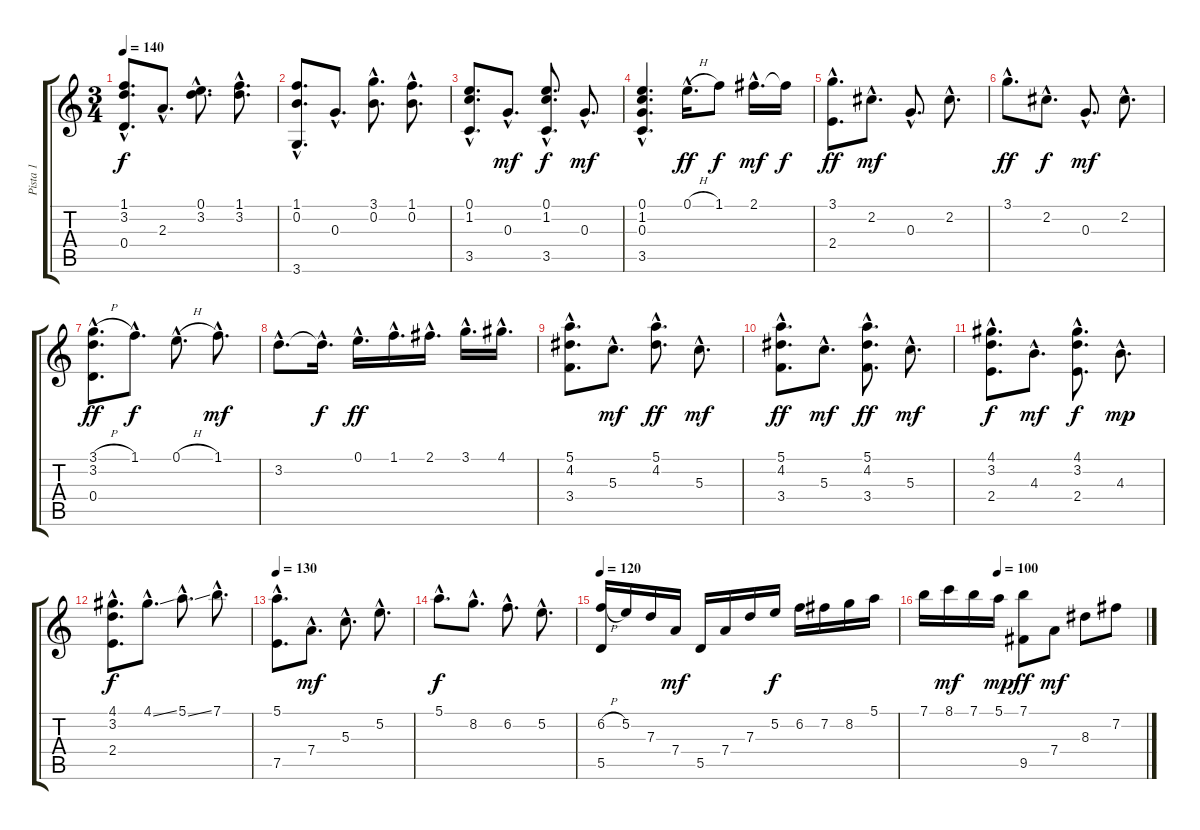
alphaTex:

\track ("Pista 1" "Pista 1") {instrument acousticguitarnylon}
\staff {score tabs}
\tuning (E4 B3 G3 D3 A2 E2) {hide}
\ts (3 4)
\tempo 140
\clef g2
\ks c
(1.1{hac} 3.2{hac} 0.4{hac}).8{d dy f} 2.3{hac}.8{d} (0.1{hac} 3.2{hac}).8{d} (1.1{hac} 3.2{hac}).8{d} |
(1.1{hac} 0.2{hac} 3.6{hac}).8{d} 0.3{hac}.8{d} (3.1{hac} 0.2{hac}).8{d} (1.1{hac} 0.2{hac}).8{d} |
(0.1{hac} 1.2{hac} 3.5{hac}).8{d} 0.3{hac}.8{d dy mf} (0.1{hac} 1.2{hac} 3.5{hac}).8{d dy f} 0.3{hac}.8{d dy mf} |
(0.1{hac} 1.2{hac} 0.3{hac} 3.5{hac}).4{d} 0.1{h hac}.16{d dy ff} 1.1.8{dy f} 2.1{hac}.16{d dy mf} 2.1{t}.16{dy f} |
(3.1{hac} 2.4{hac}).8{d dy ff} 2.2{hac}.8{d dy mf} 0.3{hac}.8{d} 2.2{hac}.8{d} |
3.1{hac}.8{d dy ff} 2.2{hac}.8{d dy f} 0.3{hac}.8{d dy mf} 2.2{hac}.8{d} |
(3.1{h hac} 3.2{hac} 0.4{hac}).8{d dy ff} 1.1{hac}.8{d dy f} 0.1{h hac}.8{d} 1.1{hac}.8{d dy mf} |
3.2{hac}.8{d} 3.2{hac t}.16{d dy f} 0.1{hac}.16{d dy ff} 1.1{hac}.16{d} 2.1{hac}.16{d} 3.1{hac}.16{d} 4.1{hac}.16{d} |
(5.1{hac} 4.2{hac} 3.4{hac}).8{d} 5.3{hac}.8{d dy mf} (5.1{hac} 4.2{hac}).8{d dy ff} 5.3{hac}.8{d dy mf} |
(5.1{hac} 4.2{hac} 3.4{hac}).8{d dy ff} 5.3{hac}.8{d dy mf} (5.1{hac} 4.2{hac} 3.4{hac}).8{d dy ff} 5.3{hac}.8{d dy mf} |
(4.1{hac} 3.2{hac} 2.4{hac}).8{d dy f} 4.3{hac}.8{d dy mf} (4.1{hac} 3.2{hac} 2.4{hac}).8{d dy f} 4.3{hac}.8{d dy mp} |
(4.1{hac} 3.2{hac} 2.4{hac}).8{d dy f} 4.1{ss hac}.8{d} 5.1{ss hac}.8{d} 7.1{hac}.8{d} |
\tempo 130
(5.1{hac} 7.5{hac}).8{d} 7.4{hac}.8{d dy mf} 5.3{hac}.8{d} 5.2{hac}.8{d} |
5.1{hac}.8{d dy f} 8.2{hac}.8{d} 6.2{hac}.8{d} 5.2{hac}.8{d} |
\tempo 120
(6.2{h} 5.5).16 5.2.16 7.3.16 7.4.16{dy mf} 5.5.16 7.4.16 7.3.16 5.2.16{dy f} 6.2.16 7.2.16 8.2.16 5.1.16 |
\tempo (100 0.3333333333333333)
7.1.16 8.1.16{dy mf} 7.1.16 5.1.16{dy mp} (7.1 9.5).8{dy ff} 7.4.8{dy mf} 8.3.8 7.2.8
